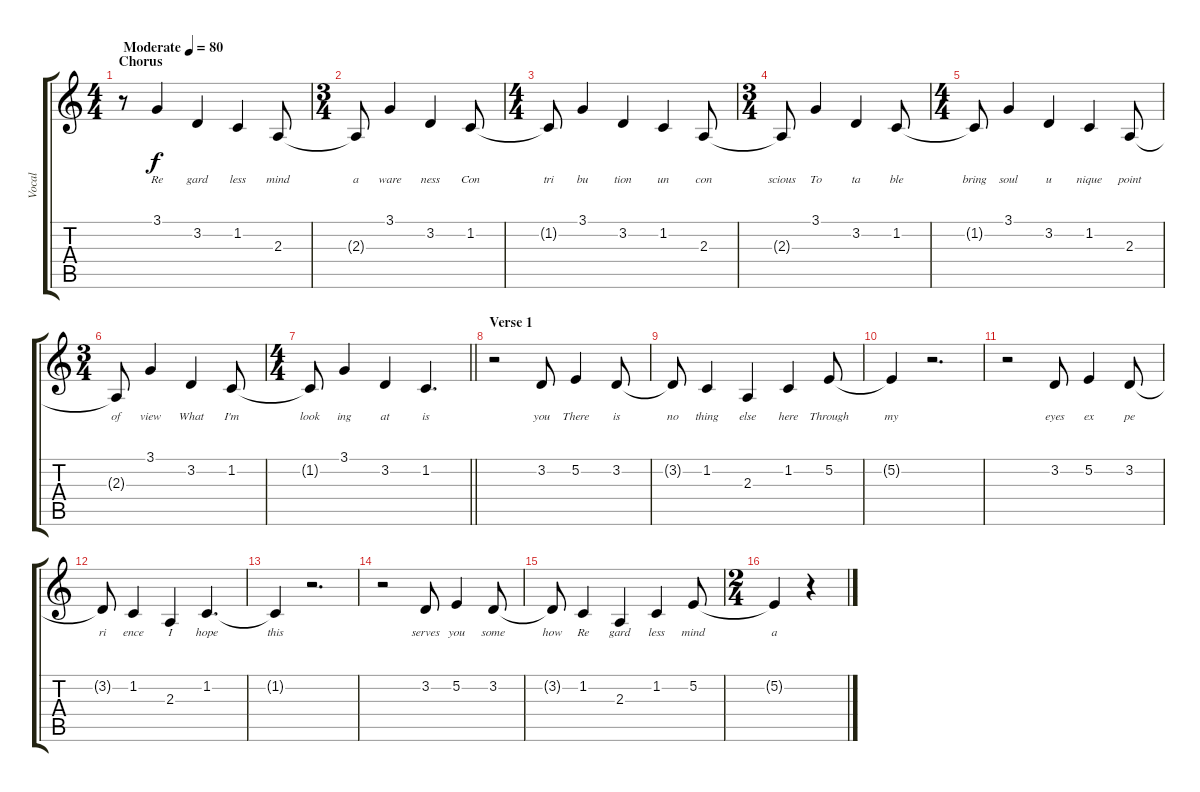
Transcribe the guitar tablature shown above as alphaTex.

\track ("Vocal" "Vocal") {instrument acousticgrandpiano}
\staff {score tabs}
\tuning (E4 B3 G3 D3 A2 E2) {hide}
\ts (4 4)
\section ("" "Chorus")
\tempo (80 "Moderate")
\clef g2
\ks c
r.8{dy f instrument acousticgrandpiano} 3.1.4{lyrics (0 "Re") lyrics (1 "") lyrics (2 "") lyrics (3 "") lyrics (4 "")} 3.2.4{lyrics (0 "gard") lyrics (1 "") lyrics (2 "") lyrics (3 "") lyrics (4 "")} 1.2.4{lyrics (0 "less") lyrics (1 "") lyrics (2 "") lyrics (3 "") lyrics (4 "")} 2.3.8{lyrics (0 "mind") lyrics (1 "") lyrics (2 "") lyrics (3 "") lyrics (4 "")} |
\ts (3 4)
2.3{t}.8{lyrics (0 "a") lyrics (1 "") lyrics (2 "") lyrics (3 "") lyrics (4 "")} 3.1.4{lyrics (0 "ware") lyrics (1 "") lyrics (2 "") lyrics (3 "") lyrics (4 "")} 3.2.4{lyrics (0 "ness") lyrics (1 "") lyrics (2 "") lyrics (3 "") lyrics (4 "")} 1.2.8{lyrics (0 "Con") lyrics (1 "") lyrics (2 "") lyrics (3 "") lyrics (4 "")} |
\ts (4 4)
1.2{t}.8{lyrics (0 "tri") lyrics (1 "") lyrics (2 "") lyrics (3 "") lyrics (4 "")} 3.1.4{lyrics (0 "bu") lyrics (1 "") lyrics (2 "") lyrics (3 "") lyrics (4 "")} 3.2.4{lyrics (0 "tion") lyrics (1 "") lyrics (2 "") lyrics (3 "") lyrics (4 "")} 1.2.4{lyrics (0 "un") lyrics (1 "") lyrics (2 "") lyrics (3 "") lyrics (4 "")} 2.3.8{lyrics (0 "con") lyrics (1 "") lyrics (2 "") lyrics (3 "") lyrics (4 "")} |
\ts (3 4)
2.3{t}.8{lyrics (0 "scious") lyrics (1 "") lyrics (2 "") lyrics (3 "") lyrics (4 "")} 3.1.4{lyrics (0 "To") lyrics (1 "") lyrics (2 "") lyrics (3 "") lyrics (4 "")} 3.2.4{lyrics (0 "ta") lyrics (1 "") lyrics (2 "") lyrics (3 "") lyrics (4 "")} 1.2.8{lyrics (0 "ble") lyrics (1 "") lyrics (2 "") lyrics (3 "") lyrics (4 "")} |
\ts (4 4)
1.2{t}.8{lyrics (0 "bring") lyrics (1 "") lyrics (2 "") lyrics (3 "") lyrics (4 "")} 3.1.4{lyrics (0 "soul") lyrics (1 "") lyrics (2 "") lyrics (3 "") lyrics (4 "")} 3.2.4{lyrics (0 "u") lyrics (1 "") lyrics (2 "") lyrics (3 "") lyrics (4 "")} 1.2.4{lyrics (0 "nique") lyrics (1 "") lyrics (2 "") lyrics (3 "") lyrics (4 "")} 2.3.8{lyrics (0 "point") lyrics (1 "") lyrics (2 "") lyrics (3 "") lyrics (4 "")} |
\ts (3 4)
2.3{t}.8{lyrics (0 "of") lyrics (1 "") lyrics (2 "") lyrics (3 "") lyrics (4 "")} 3.1.4{lyrics (0 "view") lyrics (1 "") lyrics (2 "") lyrics (3 "") lyrics (4 "")} 3.2.4{lyrics (0 "What") lyrics (1 "") lyrics (2 "") lyrics (3 "") lyrics (4 "")} 1.2.8{lyrics (0 "I'm") lyrics (1 "") lyrics (2 "") lyrics (3 "") lyrics (4 "")} |
\ts (4 4)
\barLineRight lightlight
1.2{t}.8{lyrics (0 "look") lyrics (1 "") lyrics (2 "") lyrics (3 "") lyrics (4 "")} 3.1.4{lyrics (0 "ing") lyrics (1 "") lyrics (2 "") lyrics (3 "") lyrics (4 "")} 3.2.4{lyrics (0 "at") lyrics (1 "") lyrics (2 "") lyrics (3 "") lyrics (4 "")} 1.2.4{d lyrics (0 "is") lyrics (1 "") lyrics (2 "") lyrics (3 "") lyrics (4 "")} |
\section ("" "Verse 1")
r.2 3.2.8{lyrics (0 "you") lyrics (1 "") lyrics (2 "") lyrics (3 "") lyrics (4 "")} 5.2.4{lyrics (0 "There") lyrics (1 "") lyrics (2 "") lyrics (3 "") lyrics (4 "")} 3.2.8{lyrics (0 "is") lyrics (1 "") lyrics (2 "") lyrics (3 "") lyrics (4 "")} |
3.2{t}.8{lyrics (0 "no") lyrics (1 "") lyrics (2 "") lyrics (3 "") lyrics (4 "")} 1.2.4{lyrics (0 "thing") lyrics (1 "") lyrics (2 "") lyrics (3 "") lyrics (4 "")} 2.3.4{lyrics (0 "else") lyrics (1 "") lyrics (2 "") lyrics (3 "") lyrics (4 "")} 1.2.4{lyrics (0 "here") lyrics (1 "") lyrics (2 "") lyrics (3 "") lyrics (4 "")} 5.2.8{lyrics (0 "Through") lyrics (1 "") lyrics (2 "") lyrics (3 "") lyrics (4 "")} |
5.2{t}.4{lyrics (0 "my") lyrics (1 "") lyrics (2 "") lyrics (3 "") lyrics (4 "")} r.2{d} |
r.2 3.2.8{lyrics (0 "eyes") lyrics (1 "") lyrics (2 "") lyrics (3 "") lyrics (4 "")} 5.2.4{lyrics (0 "ex") lyrics (1 "") lyrics (2 "") lyrics (3 "") lyrics (4 "")} 3.2.8{lyrics (0 "pe") lyrics (1 "") lyrics (2 "") lyrics (3 "") lyrics (4 "")} |
3.2{t}.8{lyrics (0 "ri") lyrics (1 "") lyrics (2 "") lyrics (3 "") lyrics (4 "")} 1.2.4{lyrics (0 "ence") lyrics (1 "") lyrics (2 "") lyrics (3 "") lyrics (4 "")} 2.3.4{lyrics (0 "I") lyrics (1 "") lyrics (2 "") lyrics (3 "") lyrics (4 "")} 1.2.4{d lyrics (0 "hope") lyrics (1 "") lyrics (2 "") lyrics (3 "") lyrics (4 "")} |
1.2{t}.4{lyrics (0 "this") lyrics (1 "") lyrics (2 "") lyrics (3 "") lyrics (4 "")} r.2{d} |
r.2 3.2.8{lyrics (0 "serves") lyrics (1 "") lyrics (2 "") lyrics (3 "") lyrics (4 "")} 5.2.4{lyrics (0 "you") lyrics (1 "") lyrics (2 "") lyrics (3 "") lyrics (4 "")} 3.2.8{lyrics (0 "some") lyrics (1 "") lyrics (2 "") lyrics (3 "") lyrics (4 "")} |
3.2{t}.8{lyrics (0 "how") lyrics (1 "") lyrics (2 "") lyrics (3 "") lyrics (4 "")} 1.2.4{lyrics (0 "Re") lyrics (1 "") lyrics (2 "") lyrics (3 "") lyrics (4 "")} 2.3.4{lyrics (0 "gard") lyrics (1 "") lyrics (2 "") lyrics (3 "") lyrics (4 "")} 1.2.4{lyrics (0 "less") lyrics (1 "") lyrics (2 "") lyrics (3 "") lyrics (4 "")} 5.2.8{lyrics (0 "mind") lyrics (1 "") lyrics (2 "") lyrics (3 "") lyrics (4 "")} |
\ts (2 4)
5.2{t}.4{lyrics (0 "a") lyrics (1 "") lyrics (2 "") lyrics (3 "") lyrics (4 "")} r.4
